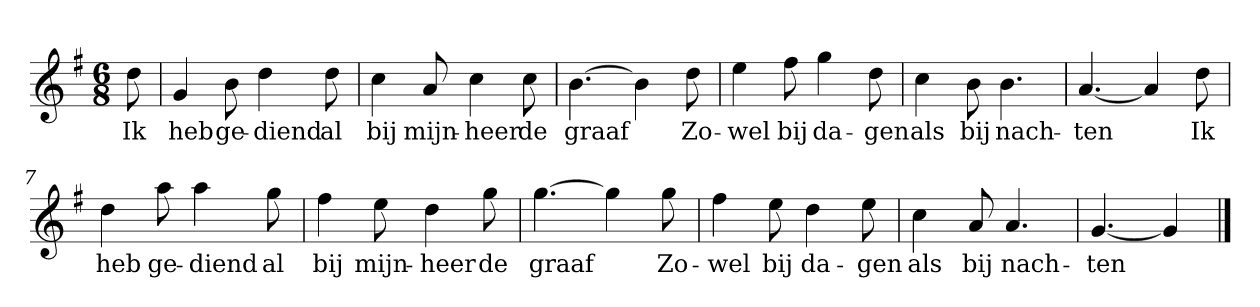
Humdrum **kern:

**kern	**text
*part1	*part1
*staff1	*staff1
*clefG2	*
*k[f#]	*
*G:	*
*M6/8	*
*MM120	*
=	=
8dd	Ik
=1	=1
4g	heb
8b	ge-
4dd	-diend
8dd	al
=2	=2
4cc	bij
8a	mijn-
4cc	-heer
8cc	de
=3	=3
[4.b	graaf
4b]	.
8dd	Zo-
=4	=4
4ee	-wel
8ff#	bij
4gg	da-
8dd	-gen
=5	=5
4cc	als
8b	bij
4.b	nach-
=6	=6
[4.a	-ten
4a]	.
8dd	Ik
=7	=7
4dd	heb
8aa	ge-
4aa	-diend
8gg	al
=8	=8
4ff#	bij
8ee	mijn-
4dd	-heer
8gg	de
=9	=9
[4.gg	graaf
4gg]	.
8gg	Zo-
=10	=10
4ff#	-wel
8ee	bij
4dd	da-
8ee	-gen
=11	=11
4cc	als
8a	bij
4.a	nach-
=12	=12
[4.g	-ten
4g]	.
==	==
*-	*-
